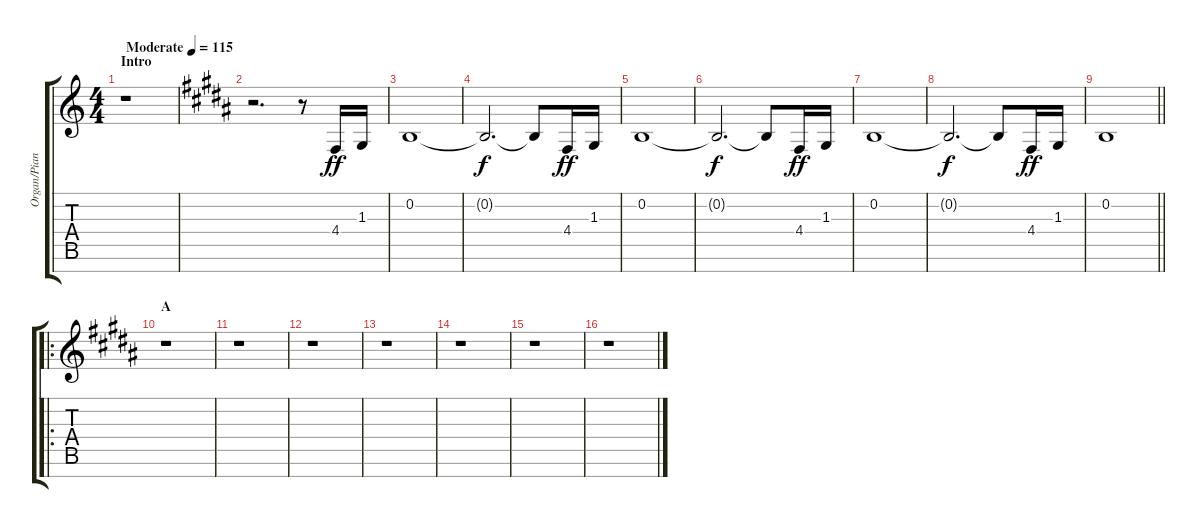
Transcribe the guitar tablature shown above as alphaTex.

\track ("Organ/Piano" "Organ/Pian") {instrument drawbarorgan}
\staff {score tabs}
\tuning (E4 B3 G3 D3 A2 E2 B1) {hide}
\ts (4 4)
\section ("" "Intro")
\tempo (115 "Moderate")
\clef g2
\ks c
r.1{dy ff volume 14 balance 3 instrument acousticgrandpiano} |
\ks b
r.2{d} r.8 4.4.16 1.3.16 |
0.2.1 |
0.2{t}.2{d dy f} 0.2{t}.8 4.4.16{dy ff} 1.3.16 |
0.2.1 |
0.2{t}.2{d dy f} 0.2{t}.8 4.4.16{dy ff} 1.3.16 |
0.2.1 |
0.2{t}.2{d dy f} 0.2{t}.8 4.4.16{dy ff} 1.3.16 |
\barLineRight lightlight
0.2.1 |
\ro
\section ("" "A")
r.1 |
r.1 |
r.1 |
r.1 |
r.1 |
r.1 |
r.1
